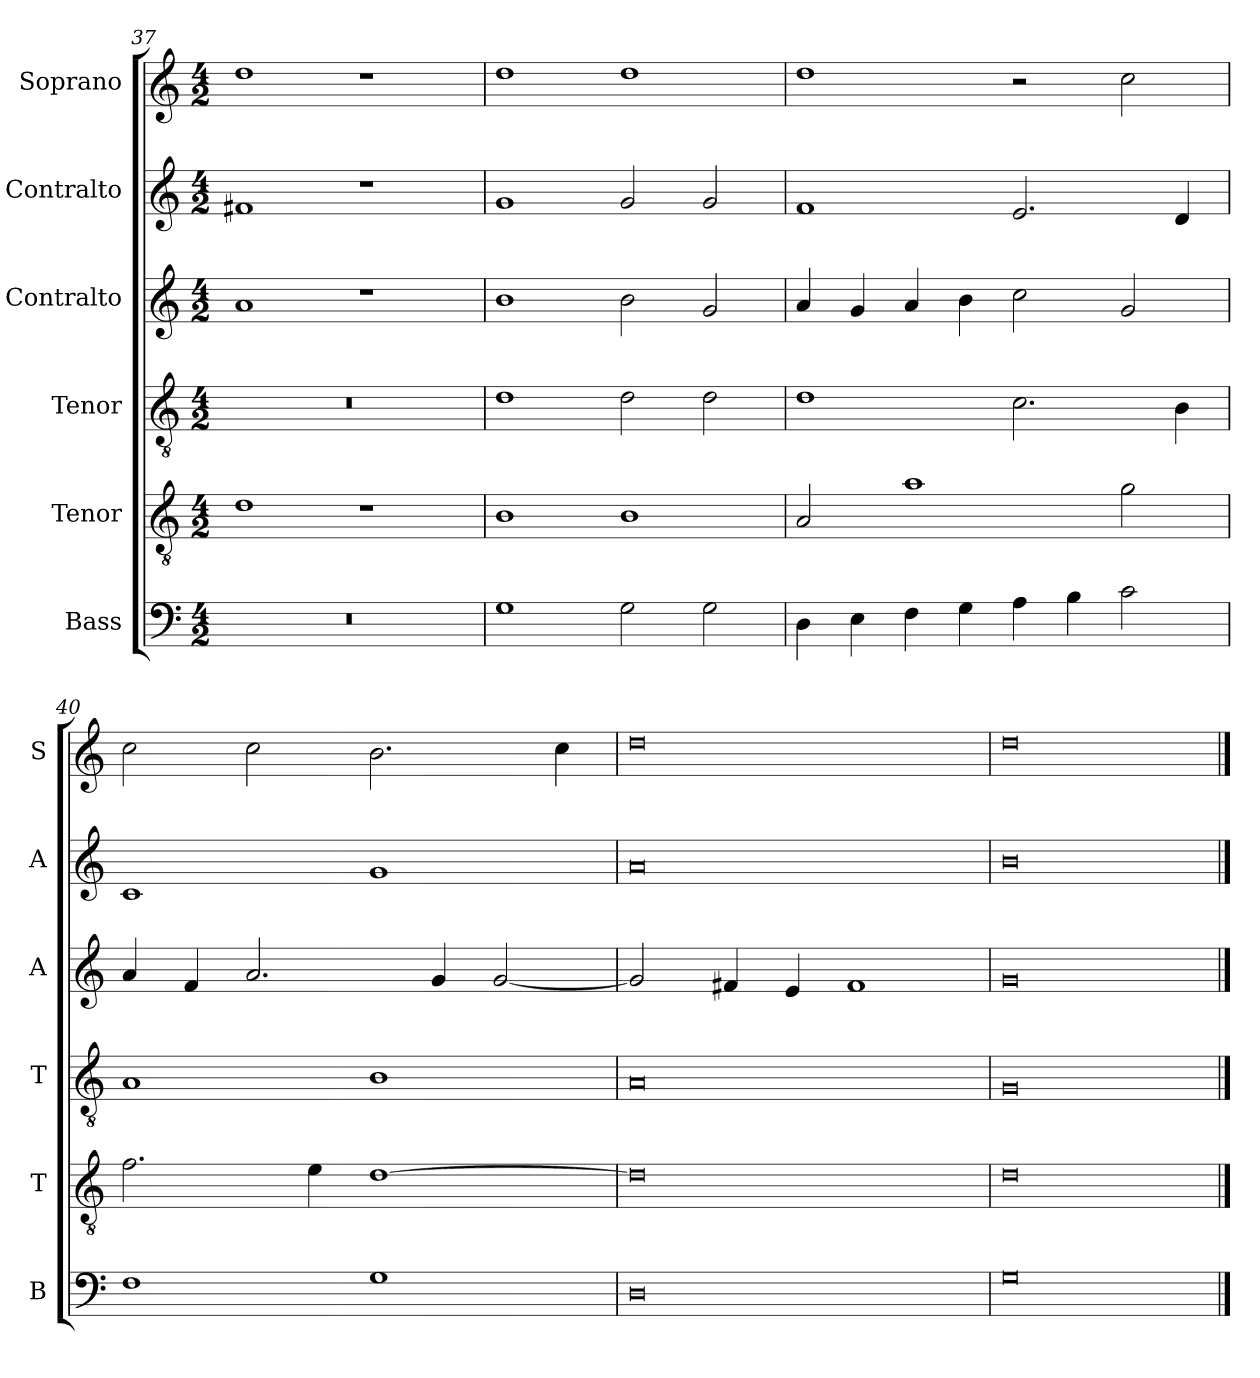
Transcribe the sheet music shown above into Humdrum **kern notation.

**kern	**kern	**kern	**kern	**kern	**kern
*part6	*part5	*part4	*part3	*part2	*part1
*staff6	*staff5	*staff4	*staff3	*staff2	*staff1
*I"Bass	*I"Tenor	*I"Tenor	*I"Contralto	*I"Contralto	*I"Soprano
*I'B	*I'T	*I'T	*I'A	*I'A	*I'S
*clefF4	*clefGv2	*clefGv2	*clefG2	*clefG2	*clefG2
*k[]	*k[]	*k[]	*k[]	*k[]	*k[]
*G:mix	*G:mix	*G:mix	*G:mix	*G:mix	*G:mix
*M4/2	*M4/2	*M4/2	*M4/2	*M4/2	*M4/2
=37	=37	=37	=37	=37	=37
0r	1d	0r	1a	1f#X	1dd
.	1r	.	1r	1r	1r
=38	=38	=38	=38	=38	=38
1G	1B	1d	1b	1g	1dd
2G	1B	2d	2b	2g	1dd
2G	.	2d	2g	2g	.
=39	=39	=39	=39	=39	=39
4D	2A	1d	4a	1f	1dd
4E	.	.	4g	.	.
4F	1a	.	4a	.	.
4G	.	.	4b	.	.
4A	.	2.c	2cc	2.e	2r
4B	.	.	.	.	.
2c	2g	.	2g	.	2cc
.	.	4B	.	4d	.
=40	=40	=40	=40	=40	=40
1F	2.f	1A	4a	1c	2cc
.	.	.	4f	.	.
.	.	.	2.a	.	2cc
.	4e	.	.	.	.
1G	[1d	1B	.	1g	2.b
.	.	.	4g	.	.
.	.	.	[2g	.	.
.	.	.	.	.	4cc
=41	=41	=41	=41	=41	=41
0D	0d]	0A	2g]	0a	0dd
.	.	.	4f#X	.	.
.	.	.	4e	.	.
.	.	.	1f#	.	.
=42	=42	=42	=42	=42	=42
0G	0d	0G	0g	0b	0dd
==	==	==	==	==	==
*-	*-	*-	*-	*-	*-
